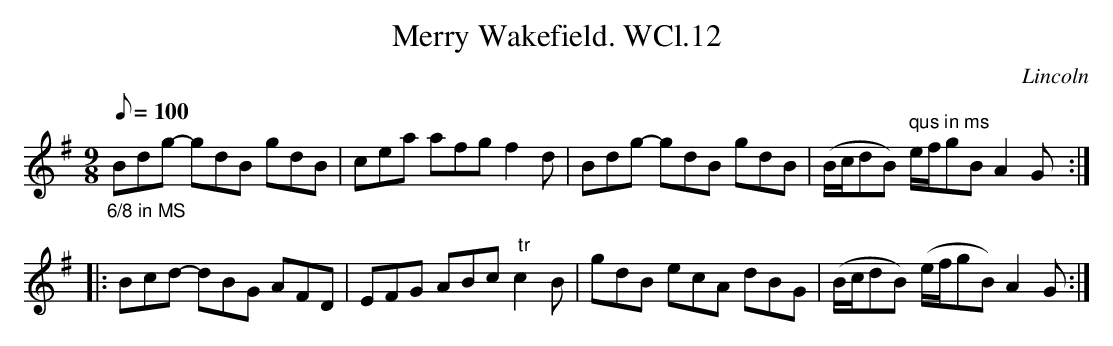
X:1
T:Merry Wakefield. WCl.12
M:9/8
L:1/8
Q:100
O:Lincoln
K:G
"_6/8 in MS"Bdg -gdB gdB|cea afg f2 d|\
Bdg -gdB gdB|(B/2c/2dB) " qus in ms"e/f/gB A2G:|!
|:Bcd -dBG AFD|EFG ABc " tr"c2B|\
gdB ecA dBG|(B/2c/2dB) (e/2f/2gB) A2G:|
